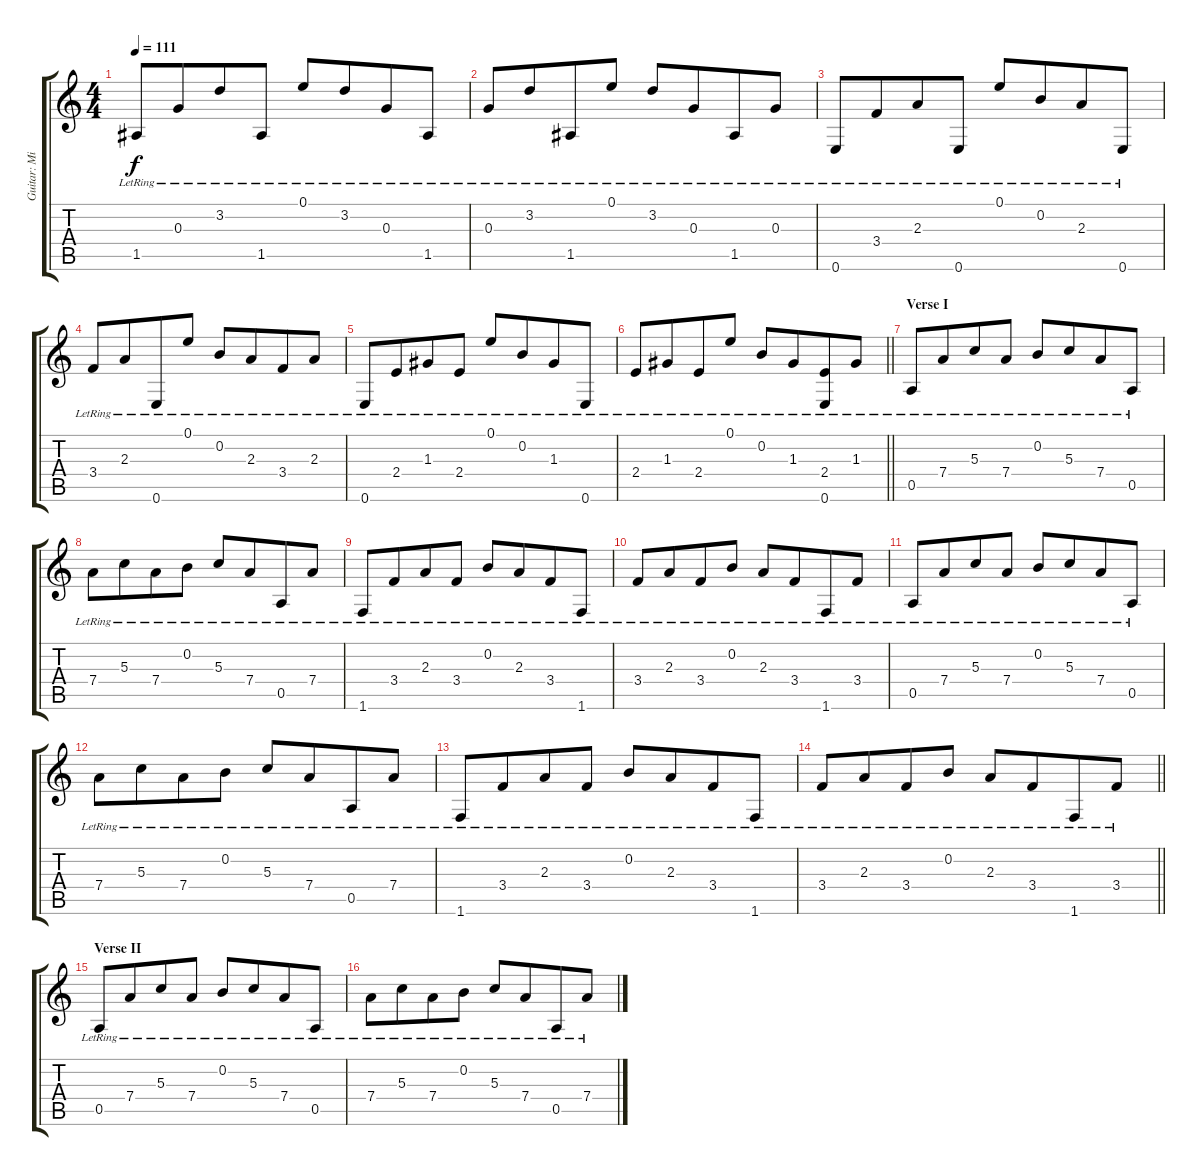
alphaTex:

\track ("Guitar: Michael" "Guitar: Mi") {instrument electricguitarclean}
\staff {score tabs}
\tuning (E4 B3 G3 D3 A2 E2) {hide}
\ts (4 4)
\tempo 111
\clef g2
\ks c
1.5{lr}.8{dy f} 0.3{lr}.8{beam merge} 3.2{lr}.8 1.5{lr}.8{beam split} 0.1{lr}.8 3.2{lr}.8{beam merge} 0.3{lr}.8 1.5{lr}.8 |
0.3{lr}.8 3.2{lr}.8{beam merge} 1.5{lr}.8 0.1{lr}.8{beam split} 3.2{lr}.8 0.3{lr}.8{beam merge} 1.5{lr}.8 0.3{lr}.8 |
0.6{lr}.8 3.4{lr}.8{beam merge} 2.3{lr}.8 0.6{lr}.8{beam split} 0.1{lr}.8 0.2{lr}.8{beam merge} 2.3{lr}.8 0.6{lr}.8 |
3.4{lr}.8 2.3{lr}.8{beam merge} 0.6{lr}.8 0.1{lr}.8{beam split} 0.2{lr}.8 2.3{lr}.8{beam merge} 3.4{lr}.8 2.3{lr}.8 |
0.6{lr}.8 2.4{lr}.8{beam merge} 1.3{lr}.8 2.4{lr}.8{beam split} 0.1{lr}.8 0.2{lr}.8{beam merge} 1.3{lr}.8 0.6{lr}.8 |
\barLineRight lightlight
2.4{lr}.8 1.3{lr}.8{beam merge} 2.4{lr}.8 0.1{lr}.8{beam split} 0.2{lr}.8 1.3{lr}.8{beam merge} (2.4{lr} 0.6{lr}).8 1.3{lr}.8 |
\section ("" "Verse I")
0.5{lr}.8 7.4{lr}.8{beam merge} 5.3{lr}.8 7.4{lr}.8 0.2{lr}.8 5.3{lr}.8{beam merge} 7.4{lr}.8 0.5{lr}.8 |
7.4{lr}.8{beam merge} 5.3{lr}.8{beam merge} 7.4{lr}.8 0.2{lr}.8 5.3{lr}.8{beam merge} 7.4{lr}.8{beam merge} 0.5{lr}.8 7.4{lr}.8 |
1.6{lr}.8 3.4{lr}.8{beam merge} 2.3{lr}.8 3.4{lr}.8 0.2{lr}.8 2.3{lr}.8{beam merge} 3.4{lr}.8 1.6{lr}.8 |
3.4{lr}.8{beam merge} 2.3{lr}.8{beam merge} 3.4{lr}.8 0.2{lr}.8 2.3{lr}.8{beam merge} 3.4{lr}.8{beam merge} 1.6{lr}.8 3.4{lr}.8 |
0.5{lr}.8 7.4{lr}.8{beam merge} 5.3{lr}.8 7.4{lr}.8 0.2{lr}.8 5.3{lr}.8{beam merge} 7.4{lr}.8 0.5{lr}.8 |
7.4{lr}.8{beam merge} 5.3{lr}.8{beam merge} 7.4{lr}.8 0.2{lr}.8 5.3{lr}.8{beam merge} 7.4{lr}.8{beam merge} 0.5{lr}.8 7.4{lr}.8 |
1.6{lr}.8 3.4{lr}.8{beam merge} 2.3{lr}.8 3.4{lr}.8 0.2{lr}.8 2.3{lr}.8{beam merge} 3.4{lr}.8 1.6{lr}.8 |
\barLineRight lightlight
3.4{lr}.8{beam merge} 2.3{lr}.8{beam merge} 3.4{lr}.8 0.2{lr}.8 2.3{lr}.8{beam merge} 3.4{lr}.8{beam merge} 1.6{lr}.8 3.4{lr}.8 |
\section ("" "Verse II")
0.5{lr}.8 7.4{lr}.8{beam merge} 5.3{lr}.8 7.4{lr}.8 0.2{lr}.8 5.3{lr}.8{beam merge} 7.4{lr}.8 0.5{lr}.8 |
7.4{lr}.8{beam merge} 5.3{lr}.8{beam merge} 7.4{lr}.8 0.2{lr}.8 5.3{lr}.8{beam merge} 7.4{lr}.8{beam merge} 0.5{lr}.8 7.4{lr}.8
